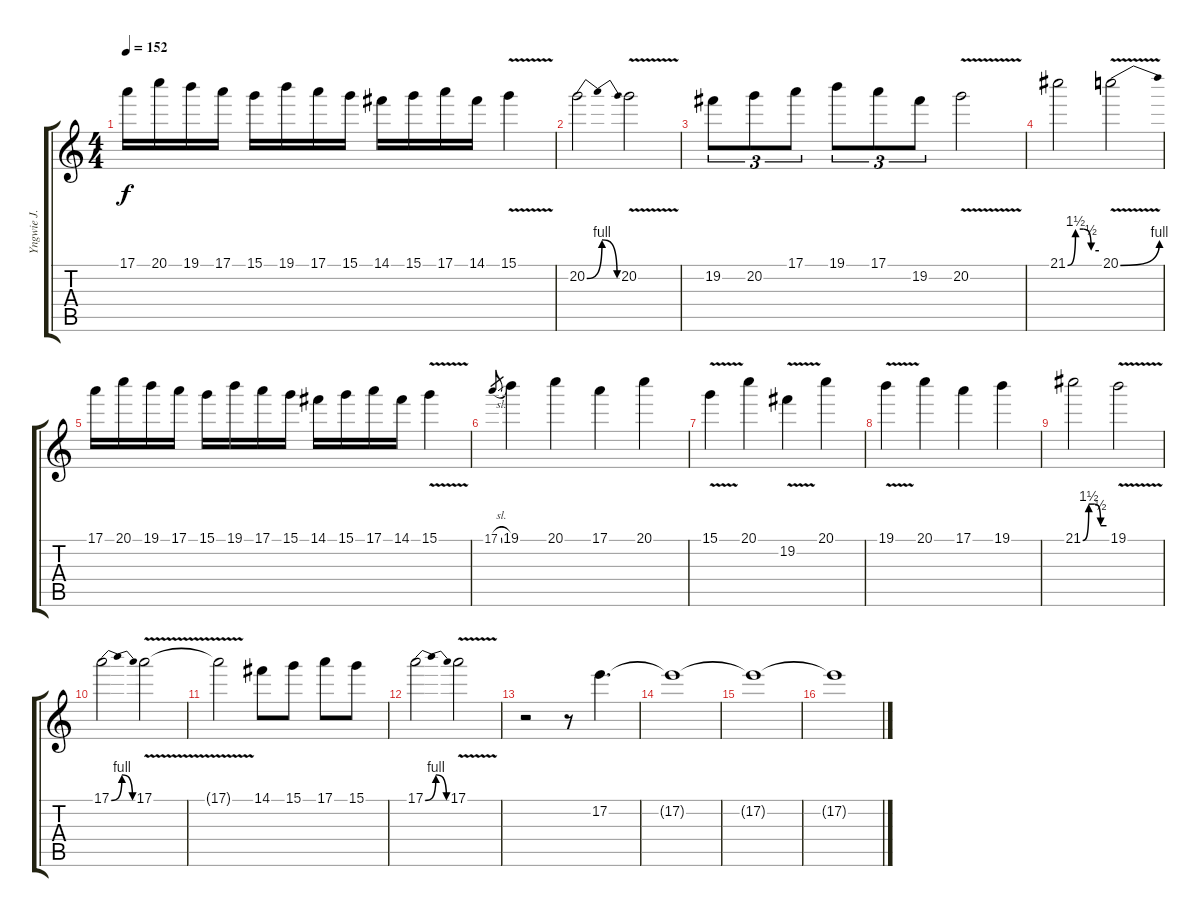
\track ("Yngwie J. Malmsteen (Guitar 2)" "Yngwie J. ") {instrument overdrivenguitar}
\staff {score tabs}
\tuning (E4 B3 G3 D3 A2 E2) {hide}
\ts (4 4)
\tempo 152
\clef g2
\ks c
17.1.16{dy f} 20.1.16 19.1.16 17.1.16 15.1.16 19.1.16 17.1.16 15.1.16 14.1.16 15.1.16 17.1.16 14.1.16 15.1{v}.4 |
20.2{be (bendrelease 0 0 15 4 30 4 60 0)}.2 20.2{v}.2 |
19.2.8{tu (3 2)} 20.2.8{tu (3 2)} 17.1.8{tu (3 2)} 19.1.8{tu (3 2)} 17.1.8{tu (3 2)} 19.2.8{tu (3 2)} 20.2{v}.2 |
21.1{be (custom 0 0 15 6 30 6 45 2 60 2)}.2 20.1{be (bend 0 0 60 4) v}.2 |
17.1.16 20.1.16 19.1.16 17.1.16 15.1.16 19.1.16 17.1.16 15.1.16 14.1.16 15.1.16 17.1.16 14.1.16 15.1{v}.4 |
17.1{sl}.8{gr} 19.1.4 20.1.4 17.1.4 20.1.4 |
15.1{v}.4 20.1.4 19.2{v}.4 20.1.4 |
19.1{v}.4 20.1.4 17.1.4 19.1.4 |
21.1{be (custom 0 0 15 6 30 6 45 2 60 2)}.2 19.1{v}.2 |
17.1{be (bendrelease 0 0 10 4 30 4 60 0)}.2 17.1{v}.2 |
17.1{t}.2 14.1.8 15.1.8 17.1.8 15.1.8 |
17.1{be (bendrelease 0 0 9 4 30 4 60 0)}.2 17.1{v}.2 |
r.2 r.8 17.2.4{d} |
17.2{t}.1 |
17.2{t}.1 |
17.2{t}.1
